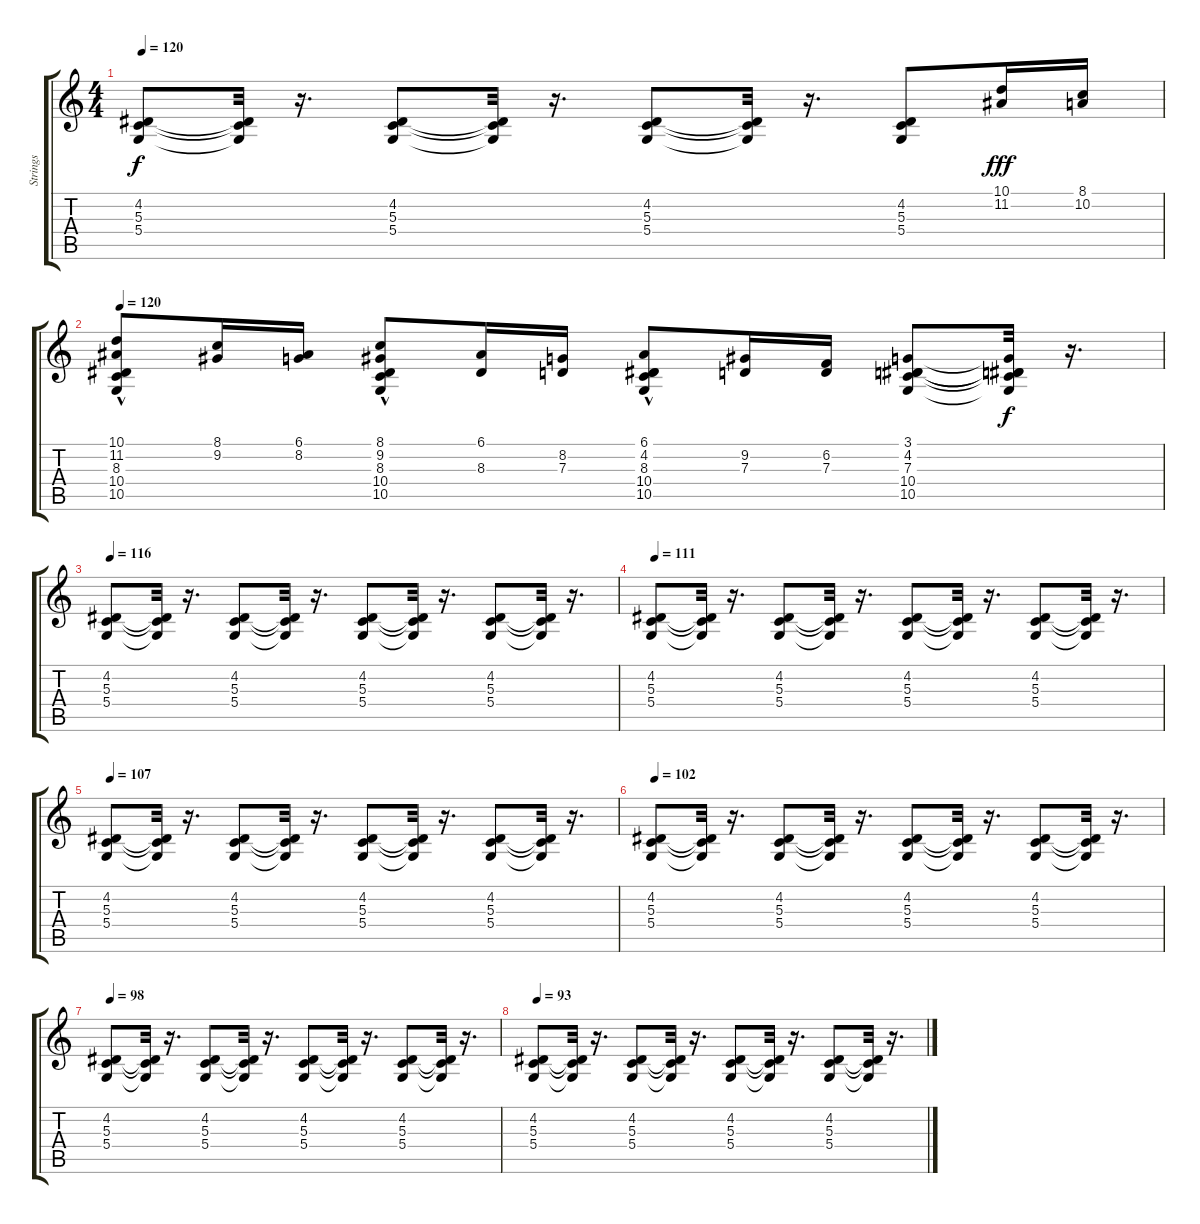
\track ("Strings" "Strings") {instrument stringensemble1}
\staff {score tabs}
\tuning (E4 B3 G3 D3 A2 E2) {hide}
\ts (4 4)
\tempo 120
\clef g2
\ks c
(4.2 5.3 5.4).8{dy f} (4.2{t} 5.3{t} 5.4{t}).32 r.16{d} (4.2 5.3 5.4).8 (4.2{t} 5.3{t} 5.4{t}).32 r.16{d} (4.2 5.3 5.4).8 (4.2{t} 5.3{t} 5.4{t}).32 r.16{d} (4.2 5.3 5.4).8 (10.1 11.2).16{dy fff} (8.1 10.2).16 |
\tempo 120
(10.1{hac} 11.2{hac} 8.3 10.4 10.5).8{volume 9} (8.1 9.2).16 (6.1 8.2).16{volume 9} (8.1{hac} 9.2{hac} 8.3 10.4 10.5).8 (6.1 8.3).16{volume 8} (8.2 7.3).16{volume 8} (6.1{hac} 4.2 8.3 10.4 10.5).8 (9.2 7.3).16{volume 8} (6.2 7.3).16{volume 8} (3.1 4.2 7.3 10.4 10.5).8 (3.1{t} 4.2{t} 7.3{t} 10.4{t} 10.5{t}).32{dy f} r.16{d} |
\tempo 116
(4.2 5.3 5.4).8{volume 8} (4.2{t} 5.3{t} 5.4{t}).32 r.16{d} (4.2 5.3 5.4).8{volume 8} (4.2{t} 5.3{t} 5.4{t}).32 r.16{d} (4.2 5.3 5.4).8{volume 7} (4.2{t} 5.3{t} 5.4{t}).32 r.16{d} (4.2 5.3 5.4).8{volume 7} (4.2{t} 5.3{t} 5.4{t}).32 r.16{d} |
\tempo 111
(4.2 5.3 5.4).8{volume 7} (4.2{t} 5.3{t} 5.4{t}).32 r.16{d} (4.2 5.3 5.4).8{volume 7} (4.2{t} 5.3{t} 5.4{t}).32 r.16{d} (4.2 5.3 5.4).8{volume 6} (4.2{t} 5.3{t} 5.4{t}).32 r.16{d} (4.2 5.3 5.4).8{volume 6} (4.2{t} 5.3{t} 5.4{t}).32 r.16{d} |
\tempo 107
(4.2 5.3 5.4).8{volume 6} (4.2{t} 5.3{t} 5.4{t}).32 r.16{d} (4.2 5.3 5.4).8{volume 6} (4.2{t} 5.3{t} 5.4{t}).32 r.16{d} (4.2 5.3 5.4).8{volume 5} (4.2{t} 5.3{t} 5.4{t}).32 r.16{d} (4.2 5.3 5.4).8{volume 5} (4.2{t} 5.3{t} 5.4{t}).32 r.16{d} |
\tempo 102
(4.2 5.3 5.4).8{volume 5} (4.2{t} 5.3{t} 5.4{t}).32 r.16{d} (4.2 5.3 5.4).8{volume 5} (4.2{t} 5.3{t} 5.4{t}).32 r.16{d} (4.2 5.3 5.4).8{volume 4} (4.2{t} 5.3{t} 5.4{t}).32 r.16{d} (4.2 5.3 5.4).8{volume 4} (4.2{t} 5.3{t} 5.4{t}).32 r.16{d} |
\tempo 98
(4.2 5.3 5.4).8{volume 4} (4.2{t} 5.3{t} 5.4{t}).32 r.16{d} (4.2 5.3 5.4).8{volume 4} (4.2{t} 5.3{t} 5.4{t}).32 r.16{d} (4.2 5.3 5.4).8{volume 4} (4.2{t} 5.3{t} 5.4{t}).32 r.16{d} (4.2 5.3 5.4).8{volume 3} (4.2{t} 5.3{t} 5.4{t}).32 r.16{d} |
\tempo 93
(4.2 5.3 5.4).8{volume 3} (4.2{t} 5.3{t} 5.4{t}).32 r.16{d} (4.2 5.3 5.4).8{volume 3} (4.2{t} 5.3{t} 5.4{t}).32 r.16{d} (4.2 5.3 5.4).8{volume 2} (4.2{t} 5.3{t} 5.4{t}).32 r.16{d} (4.2 5.3 5.4).8{volume 2} (4.2{t} 5.3{t} 5.4{t}).32 r.16{d}
